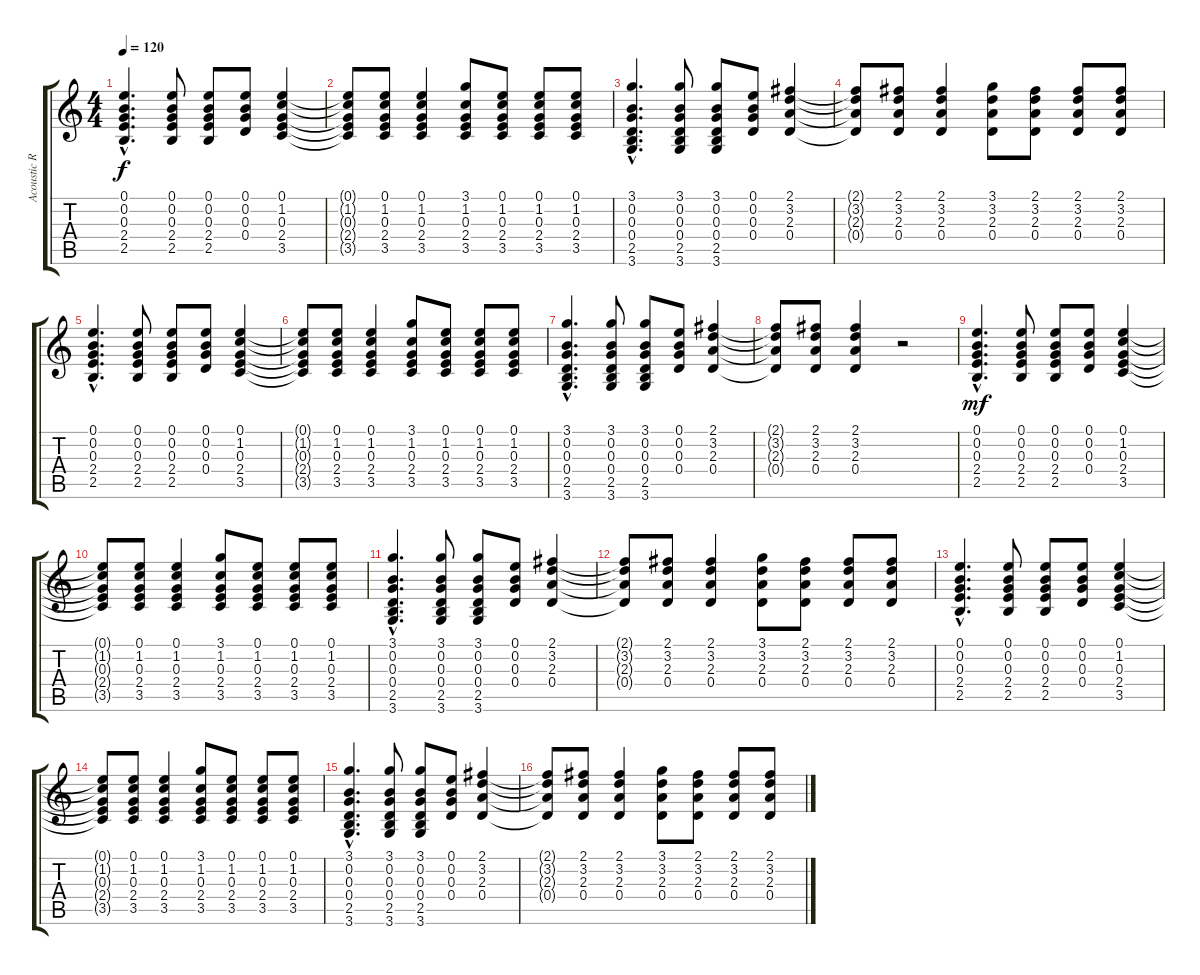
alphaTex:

\track ("Acoustic Rhythm" "Acoustic R") {instrument acousticguitarsteel}
\staff {score tabs}
\tuning (E4 B3 G3 D3 A2 E2) {hide}
\ts (4 4)
\tempo 120
\clef g2
\ks c
(0.1{hac} 0.2{hac} 0.3{hac} 2.4{hac} 2.5{hac}).4{d dy f} (0.1 0.2 0.3 2.4 2.5).8 (0.1 0.2 0.3 2.4 2.5).8 (0.1 0.2 0.3 0.4).8 (0.1 1.2 0.3 2.4 3.5).4 |
(0.1{t} 1.2{t} 0.3{t} 2.4{t} 3.5{t}).8 (0.1 1.2 0.3 2.4 3.5).8 (0.1 1.2 0.3 2.4 3.5).4 (3.1 1.2 0.3 2.4 3.5).8 (0.1 1.2 0.3 2.4 3.5).8 (0.1 1.2 0.3 2.4 3.5).8 (0.1 1.2 0.3 2.4 3.5).8 |
(3.1{hac} 0.2{hac} 0.3{hac} 0.4{hac} 2.5{hac} 3.6{hac}).4{d} (3.1 0.2 0.3 0.4 2.5 3.6).8 (3.1 0.2 0.3 0.4 2.5 3.6).8 (0.1 0.2 0.3 0.4).8 (2.1 3.2 2.3 0.4).4 |
(2.1{t} 3.2{t} 2.3{t} 0.4{t}).8 (2.1 3.2 2.3 0.4).8 (2.1 3.2 2.3 0.4).4 (3.1 3.2 2.3 0.4).8 (2.1 3.2 2.3 0.4).8 (2.1 3.2 2.3 0.4).8 (2.1 3.2 2.3 0.4).8 |
(0.1{hac} 0.2{hac} 0.3{hac} 2.4{hac} 2.5{hac}).4{d} (0.1 0.2 0.3 2.4 2.5).8 (0.1 0.2 0.3 2.4 2.5).8 (0.1 0.2 0.3 0.4).8 (0.1 1.2 0.3 2.4 3.5).4 |
(0.1{t} 1.2{t} 0.3{t} 2.4{t} 3.5{t}).8 (0.1 1.2 0.3 2.4 3.5).8 (0.1 1.2 0.3 2.4 3.5).4 (3.1 1.2 0.3 2.4 3.5).8 (0.1 1.2 0.3 2.4 3.5).8 (0.1 1.2 0.3 2.4 3.5).8 (0.1 1.2 0.3 2.4 3.5).8 |
(3.1{hac} 0.2{hac} 0.3{hac} 0.4{hac} 2.5{hac} 3.6{hac}).4{d} (3.1 0.2 0.3 0.4 2.5 3.6).8 (3.1 0.2 0.3 0.4 2.5 3.6).8 (0.1 0.2 0.3 0.4).8 (2.1 3.2 2.3 0.4).4 |
(2.1{t} 3.2{t} 2.3{t} 0.4{t}).8 (2.1 3.2 2.3 0.4).8 (2.1 3.2 2.3 0.4).4 r.2 |
(0.1{hac} 0.2{hac} 0.3{hac} 2.4{hac} 2.5{hac}).4{d dy mf volume 9} (0.1 0.2 0.3 2.4 2.5).8 (0.1 0.2 0.3 2.4 2.5).8 (0.1 0.2 0.3 0.4).8 (0.1 1.2 0.3 2.4 3.5).4 |
(0.1{t} 1.2{t} 0.3{t} 2.4{t} 3.5{t}).8 (0.1 1.2 0.3 2.4 3.5).8 (0.1 1.2 0.3 2.4 3.5).4 (3.1 1.2 0.3 2.4 3.5).8 (0.1 1.2 0.3 2.4 3.5).8 (0.1 1.2 0.3 2.4 3.5).8 (0.1 1.2 0.3 2.4 3.5).8 |
(3.1{hac} 0.2{hac} 0.3{hac} 0.4{hac} 2.5{hac} 3.6{hac}).4{d} (3.1 0.2 0.3 0.4 2.5 3.6).8 (3.1 0.2 0.3 0.4 2.5 3.6).8 (0.1 0.2 0.3 0.4).8 (2.1 3.2 2.3 0.4).4 |
(2.1{t} 3.2{t} 2.3{t} 0.4{t}).8 (2.1 3.2 2.3 0.4).8 (2.1 3.2 2.3 0.4).4 (3.1 3.2 2.3 0.4).8 (2.1 3.2 2.3 0.4).8 (2.1 3.2 2.3 0.4).8 (2.1 3.2 2.3 0.4).8 |
(0.1{hac} 0.2{hac} 0.3{hac} 2.4{hac} 2.5{hac}).4{d} (0.1 0.2 0.3 2.4 2.5).8 (0.1 0.2 0.3 2.4 2.5).8 (0.1 0.2 0.3 0.4).8 (0.1 1.2 0.3 2.4 3.5).4 |
(0.1{t} 1.2{t} 0.3{t} 2.4{t} 3.5{t}).8 (0.1 1.2 0.3 2.4 3.5).8 (0.1 1.2 0.3 2.4 3.5).4 (3.1 1.2 0.3 2.4 3.5).8 (0.1 1.2 0.3 2.4 3.5).8 (0.1 1.2 0.3 2.4 3.5).8 (0.1 1.2 0.3 2.4 3.5).8 |
(3.1{hac} 0.2{hac} 0.3{hac} 0.4{hac} 2.5{hac} 3.6{hac}).4{d} (3.1 0.2 0.3 0.4 2.5 3.6).8 (3.1 0.2 0.3 0.4 2.5 3.6).8 (0.1 0.2 0.3 0.4).8 (2.1 3.2 2.3 0.4).4 |
(2.1{t} 3.2{t} 2.3{t} 0.4{t}).8 (2.1 3.2 2.3 0.4).8 (2.1 3.2 2.3 0.4).4 (3.1 3.2 2.3 0.4).8 (2.1 3.2 2.3 0.4).8 (2.1 3.2 2.3 0.4).8 (2.1 3.2 2.3 0.4).8
